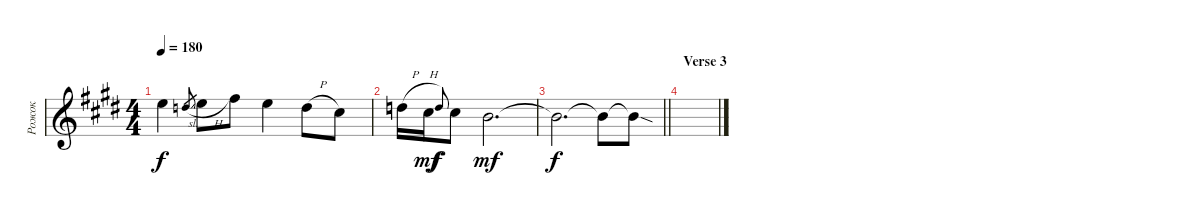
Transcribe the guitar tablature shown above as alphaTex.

\track ("Рожок" "Рожок") {instrument bassoon}
\staff {score}
\tuning (E4 B3 G3 D3 A2 E2) {hide}
\ts (4 4)
\tempo 180
\clef g2
\ks c#minor
12.1{t}.4{dy f} 10.1{sl}.8{gr} 12.1{h}.8 14.1.8 12.1.4 10.1{h}.8 9.1.8 |
10.1{h}.16 9.1{h}.16{dy mf} 10.1.8{gr onbeat dy f} 9.1.8 7.1.2{d dy mf} |
\barLineRight lightlight
7.1{t}.2{d dy f} 7.1{t}.8 7.1{sod t}.8 |
\section ("" "Verse 3")
